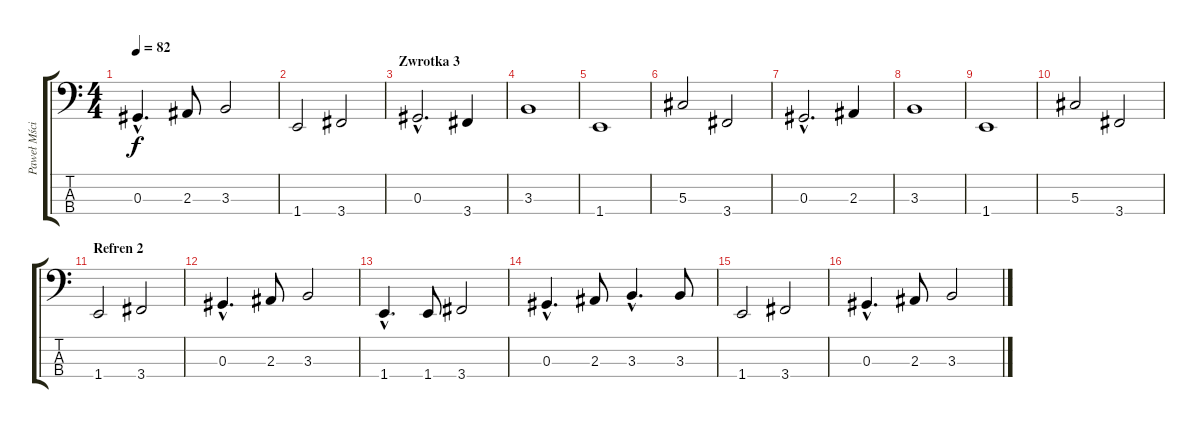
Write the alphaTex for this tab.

\track ("Paweł Mścisławski" "Paweł Mści") {instrument electricbassfinger}
\staff {score tabs}
\tuning (Gb2 Db2 Ab1 Eb1) {hide}
\ts (4 4)
\tempo 82
\clef f4
\ks c
0.3{hac}.4{d dy f} 2.3.8 3.3.2 |
1.4.2 3.4.2 |
\section ("" "Zwrotka 3")
0.3{hac}.2{d} 3.4.4 |
3.3.1 |
1.4.1 |
5.3.2 3.4.2 |
0.3{hac}.2{d} 2.3.4 |
3.3.1 |
1.4.1 |
5.3.2 3.4.2 |
\section ("" "Refren 2")
1.4.2 3.4.2 |
0.3{hac}.4{d} 2.3.8 3.3.2 |
1.4{hac}.4{d} 1.4.8 3.4.2 |
0.3{hac}.4{d} 2.3.8 3.3{hac}.4{d} 3.3.8 |
1.4.2 3.4.2 |
0.3{hac}.4{d} 2.3.8 3.3.2
